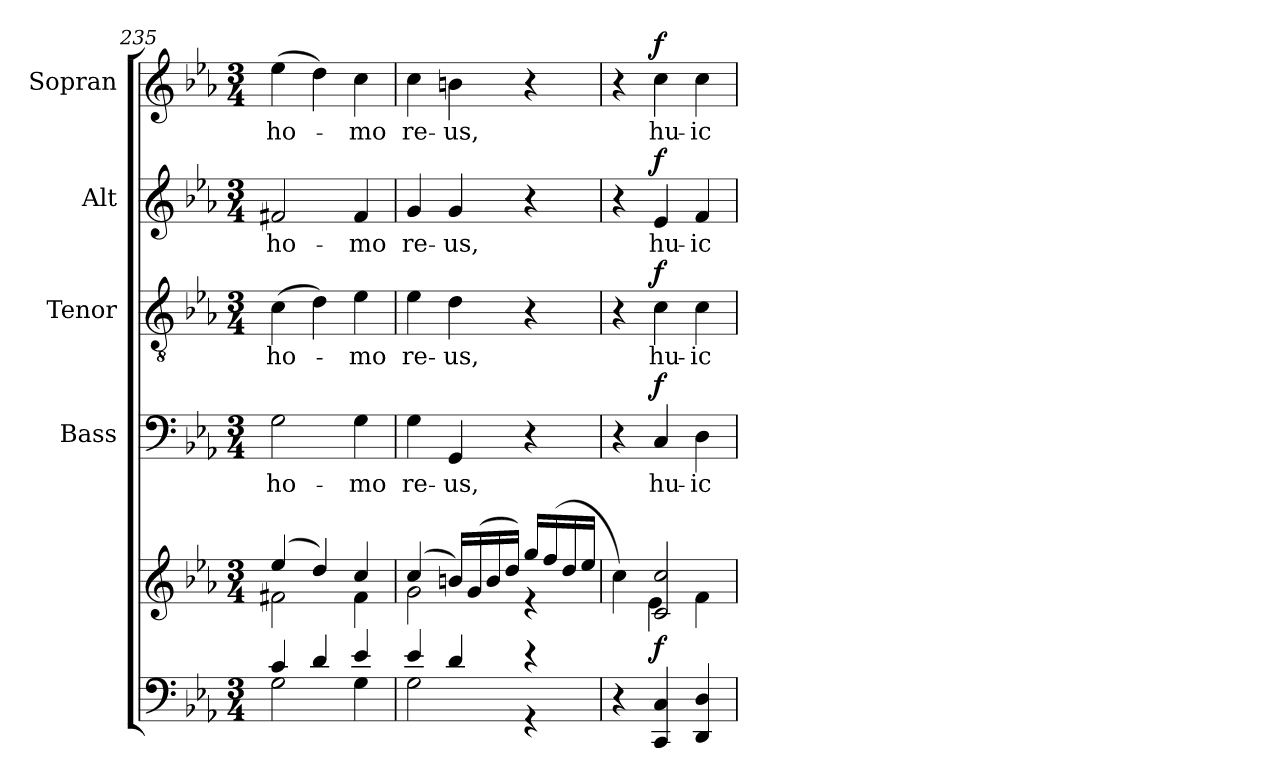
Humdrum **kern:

**kern	**kern	**dynam	**kern	**text	**dynam	**kern	**text	**dynam	**kern	**text	**dynam	**kern	**text	**dynam
*part5	*part5	*part5	*part4	*part4	*part4	*part3	*part3	*part3	*part2	*part2	*part2	*part1	*part1	*part1
*staff6	*staff5	*staff5/6	*staff4	*staff4	*staff4	*staff3	*staff3	*staff3	*staff2	*staff2	*staff2	*staff1	*staff1	*staff1
*	*	*	*I"Bass	*	*	*I"Tenor	*	*	*I"Alt	*	*	*I"Sopran	*	*
*	*	*	*I'B.	*	*	*I'T.	*	*	*I'A.	*	*	*I'S.	*	*
*clefF4	*clefG2	*	*clefF4	*	*	*clefGv2	*	*	*clefG2	*	*	*clefG2	*	*
*k[b-e-a-]	*k[b-e-a-]	*	*k[b-e-a-]	*	*	*k[b-e-a-]	*	*	*k[b-e-a-]	*	*	*k[b-e-a-]	*	*
*E-:	*E-:	*	*E-:	*	*	*E-:	*	*	*E-:	*	*	*E-:	*	*
*M3/4	*M3/4	*	*M3/4	*	*	*M3/4	*	*	*M3/4	*	*	*M3/4	*	*
=235	=235	=235	=235	=235	=235	=235	=235	=235	=235	=235	=235	=235	=235	=235
*^	*^	*	*	*	*	*	*	*	*	*	*	*	*	*
!	!	!	!	!	!	!LO:LY:b	!	!	!LO:LY:b	!	!	!LO:LY:b	!	!	!LO:LY:b	!
4c/	2G\	(4ee-/	2f#X\	.	2G\	ho-	.	(>4c\	ho-	.	2f#X/	ho-	.	(>4ee-\	ho-	.
4d/	.	4dd/)	.	.	.	.	.	4d\)	.	.	.	.	.	4dd\)	.	.
!	!	!	!	!	!	!LO:LY:b	!	!	!LO:LY:b	!	!	!LO:LY:b	!	!	!LO:LY:b	!
4e-/	4G\	4cc/	4f#\	.	4G\	-mo	.	4e-\	-mo	.	4f#/	-mo	.	4cc\	-mo	.
!!LO:PB:g=z
=236	=236	=236	=236	=236	=236	=236	=236	=236	=236	=236	=236	=236	=236	=236	=236	=236
!	!	!	!	!	!	!LO:LY:b	!	!	!LO:LY:b	!	!	!LO:LY:b	!	!	!LO:LY:b	!
4e-/	2G\	(4cc/	2g\	.	4G\	re-	.	4e-\	re-	.	4g/	re-	.	4cc\	re-	.
!	!	!	!	!	!	!LO:LY:b	!	!	!LO:LY:b	!	!	!LO:LY:b	!	!	!LO:LY:b	!
4d/	.	16bn/LL)	.	.	4GG/	-us,	.	4d\	-us,	.	4g/	-us,	.	4bn\	-us,	.
.	.	(<16g/	.	.	.	.	.	.	.	.	.	.	.	.	.	.
.	.	16b/	.	.	.	.	.	.	.	.	.	.	.	.	.	.
.	.	16dd/JJ)	.	.	.	.	.	.	.	.	.	.	.	.	.	.
4r	4r	16gg/LL	4r	.	4r	.	.	4r	.	.	4r	.	.	4r	.	.
.	.	(>16ff/	.	.	.	.	.	.	.	.	.	.	.	.	.	.
.	.	16dd/	.	.	.	.	.	.	.	.	.	.	.	.	.	.
.	.	16ee-/JJ	.	.	.	.	.	.	.	.	.	.	.	.	.	.
*v	*v	*	*	*	*	*	*	*	*	*	*	*	*	*	*	*
=237	=237	=237	=237	=237	=237	=237	=237	=237	=237	=237	=237	=237	=237	=237	=237
4r	4cc\)	4ryy	.	4r	.	.	4r	.	.	4r	.	.	4r	.	.
!	!	!	!LO:DY:b	!	!LO:LY:b	!LO:DY:a	!	!LO:LY:b	!LO:DY:a	!	!LO:LY:b	!LO:DY:a	!	!LO:LY:b	!LO:DY:a
4CC/ 4C/	2c/ 2cc/	4e-\	f	4C/	hu-	f	4c\	hu-	f	4e-/	hu-	f	4cc\	hu-	f
!	!	!	!	!	!LO:LY:b	!	!	!LO:LY:b	!	!	!LO:LY:b	!	!	!LO:LY:b	!
4DD/ 4D/	.	4f\	.	4D\	-ic	.	4c\	-ic	.	4f/	-ic	.	4cc\	-ic	.
*	*v	*v	*	*	*	*	*	*	*	*	*	*	*	*	*
=	=	=	=	=	=	=	=	=	=	=	=	=	=	=
*-	*-	*-	*-	*-	*-	*-	*-	*-	*-	*-	*-	*-	*-	*-
